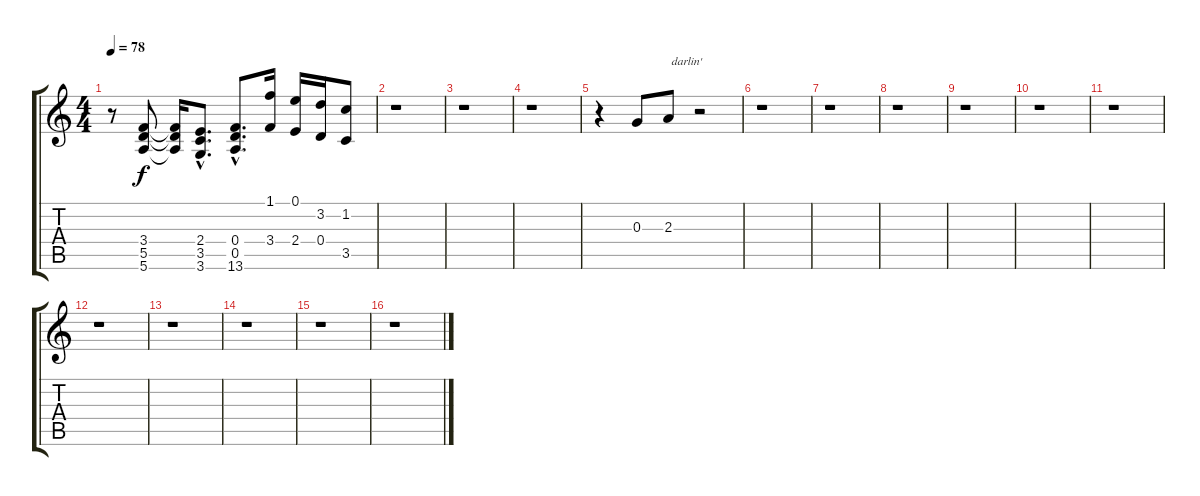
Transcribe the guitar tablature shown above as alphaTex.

\track "" {instrument electricguitarclean}
\staff {score tabs}
\tuning (E4 B3 G3 D3 A2 E2) {hide}
\ts (4 4)
\tempo 78
\clef g2
\ks c
r.8{dy f} (3.4 5.5 5.6).8 (3.4{t} 5.5{t} 5.6{t}).16 (2.4{hac} 3.5{hac} 3.6{hac}).8{d} (0.4{hac} 0.5{hac} 13.6{hac}).8{d} (1.1 3.4).16 (0.1 2.4).16 (3.2 0.4).16 (1.2 3.5).8 |
r.1 |
r.1 |
r.1 |
r.4{txt "                        darlin'"} 0.3.8 2.3.8 r.2 |
r.1 |
r.1 |
r.1 |
r.1 |
r.1 |
r.1 |
r.1 |
r.1 |
r.1 |
r.1 |
r.1
